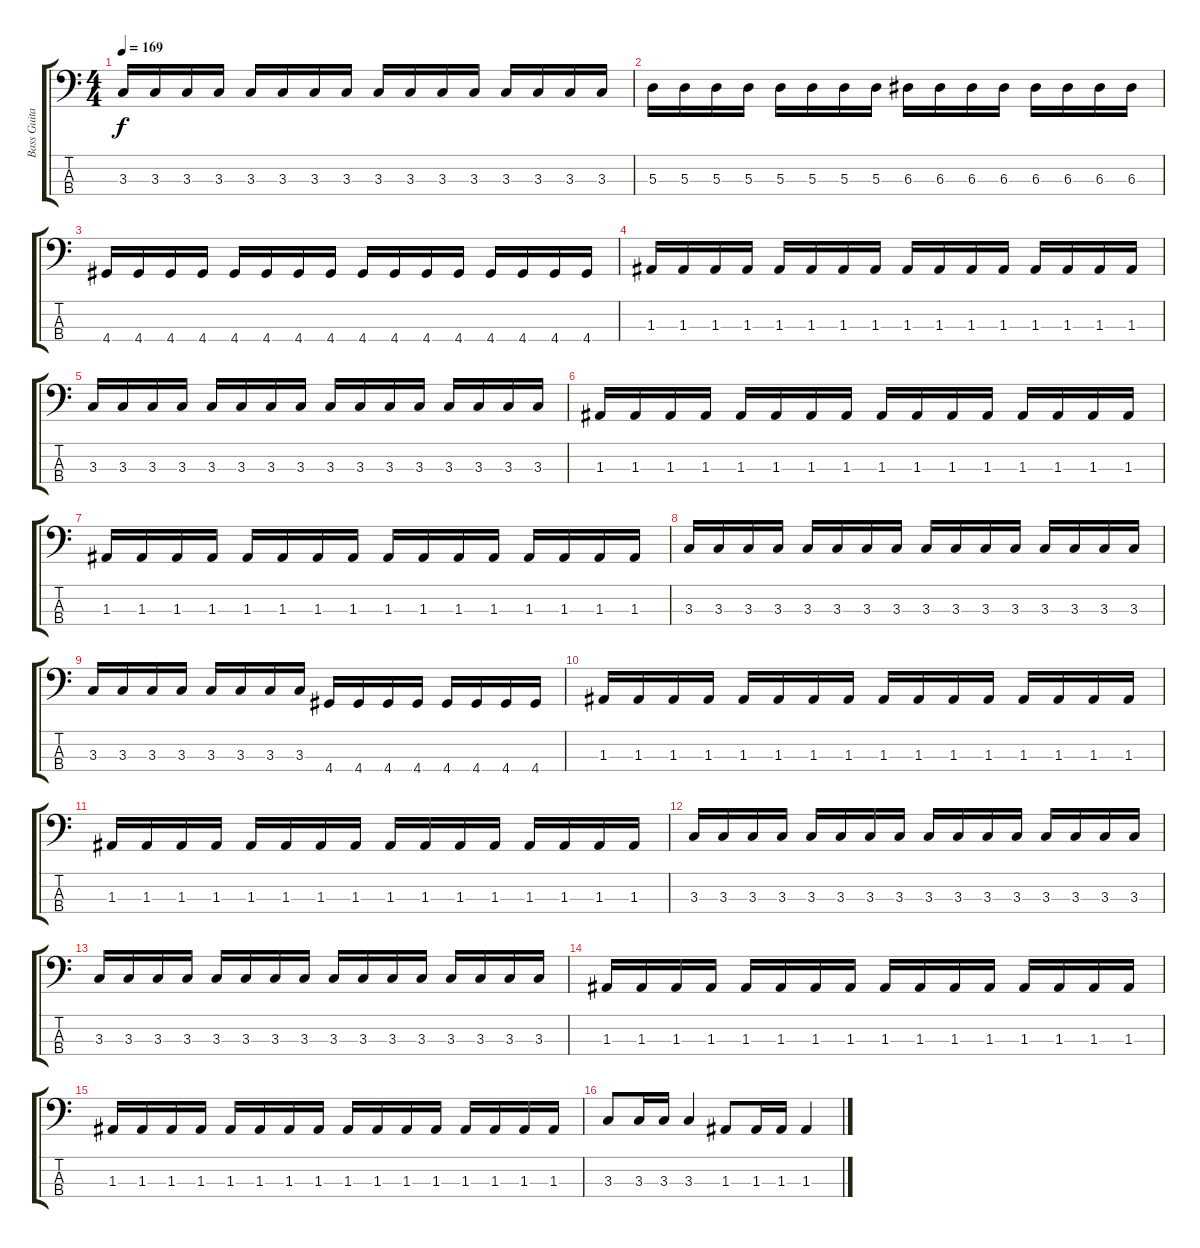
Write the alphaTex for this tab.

\track ("Bass Guitar" "Bass Guita") {instrument electricbassfinger}
\staff {score tabs}
\tuning (G2 D2 A1 E1) {hide}
\ts (4 4)
\tempo 169
\clef f4
\ks c
3.3.16{dy f} 3.3.16 3.3.16 3.3.16 3.3.16 3.3.16 3.3.16 3.3.16 3.3.16 3.3.16 3.3.16 3.3.16 3.3.16 3.3.16 3.3.16 3.3.16 |
5.3.16 5.3.16 5.3.16 5.3.16 5.3.16 5.3.16 5.3.16 5.3.16 6.3.16 6.3.16 6.3.16 6.3.16 6.3.16 6.3.16 6.3.16 6.3.16 |
4.4.16 4.4.16 4.4.16 4.4.16 4.4.16 4.4.16 4.4.16 4.4.16 4.4.16 4.4.16 4.4.16 4.4.16 4.4.16 4.4.16 4.4.16 4.4.16 |
1.3.16 1.3.16 1.3.16 1.3.16 1.3.16 1.3.16 1.3.16 1.3.16 1.3.16 1.3.16 1.3.16 1.3.16 1.3.16 1.3.16 1.3.16 1.3.16 |
3.3.16 3.3.16 3.3.16 3.3.16 3.3.16 3.3.16 3.3.16 3.3.16 3.3.16 3.3.16 3.3.16 3.3.16 3.3.16 3.3.16 3.3.16 3.3.16 |
1.3.16 1.3.16 1.3.16 1.3.16 1.3.16 1.3.16 1.3.16 1.3.16 1.3.16 1.3.16 1.3.16 1.3.16 1.3.16 1.3.16 1.3.16 1.3.16 |
1.3.16 1.3.16 1.3.16 1.3.16 1.3.16 1.3.16 1.3.16 1.3.16 1.3.16 1.3.16 1.3.16 1.3.16 1.3.16 1.3.16 1.3.16 1.3.16 |
3.3.16 3.3.16 3.3.16 3.3.16 3.3.16 3.3.16 3.3.16 3.3.16 3.3.16 3.3.16 3.3.16 3.3.16 3.3.16 3.3.16 3.3.16 3.3.16 |
3.3.16 3.3.16 3.3.16 3.3.16 3.3.16 3.3.16 3.3.16 3.3.16 4.4.16 4.4.16 4.4.16 4.4.16 4.4.16 4.4.16 4.4.16 4.4.16 |
1.3.16 1.3.16 1.3.16 1.3.16 1.3.16 1.3.16 1.3.16 1.3.16 1.3.16 1.3.16 1.3.16 1.3.16 1.3.16 1.3.16 1.3.16 1.3.16 |
1.3.16 1.3.16 1.3.16 1.3.16 1.3.16 1.3.16 1.3.16 1.3.16 1.3.16 1.3.16 1.3.16 1.3.16 1.3.16 1.3.16 1.3.16 1.3.16 |
3.3.16 3.3.16 3.3.16 3.3.16 3.3.16 3.3.16 3.3.16 3.3.16 3.3.16 3.3.16 3.3.16 3.3.16 3.3.16 3.3.16 3.3.16 3.3.16 |
3.3.16 3.3.16 3.3.16 3.3.16 3.3.16 3.3.16 3.3.16 3.3.16 3.3.16 3.3.16 3.3.16 3.3.16 3.3.16 3.3.16 3.3.16 3.3.16 |
1.3.16 1.3.16 1.3.16 1.3.16 1.3.16 1.3.16 1.3.16 1.3.16 1.3.16 1.3.16 1.3.16 1.3.16 1.3.16 1.3.16 1.3.16 1.3.16 |
1.3.16 1.3.16 1.3.16 1.3.16 1.3.16 1.3.16 1.3.16 1.3.16 1.3.16 1.3.16 1.3.16 1.3.16 1.3.16 1.3.16 1.3.16 1.3.16 |
3.3.8 3.3.16 3.3.16 3.3.4 1.3.8 1.3.16 1.3.16 1.3.4
